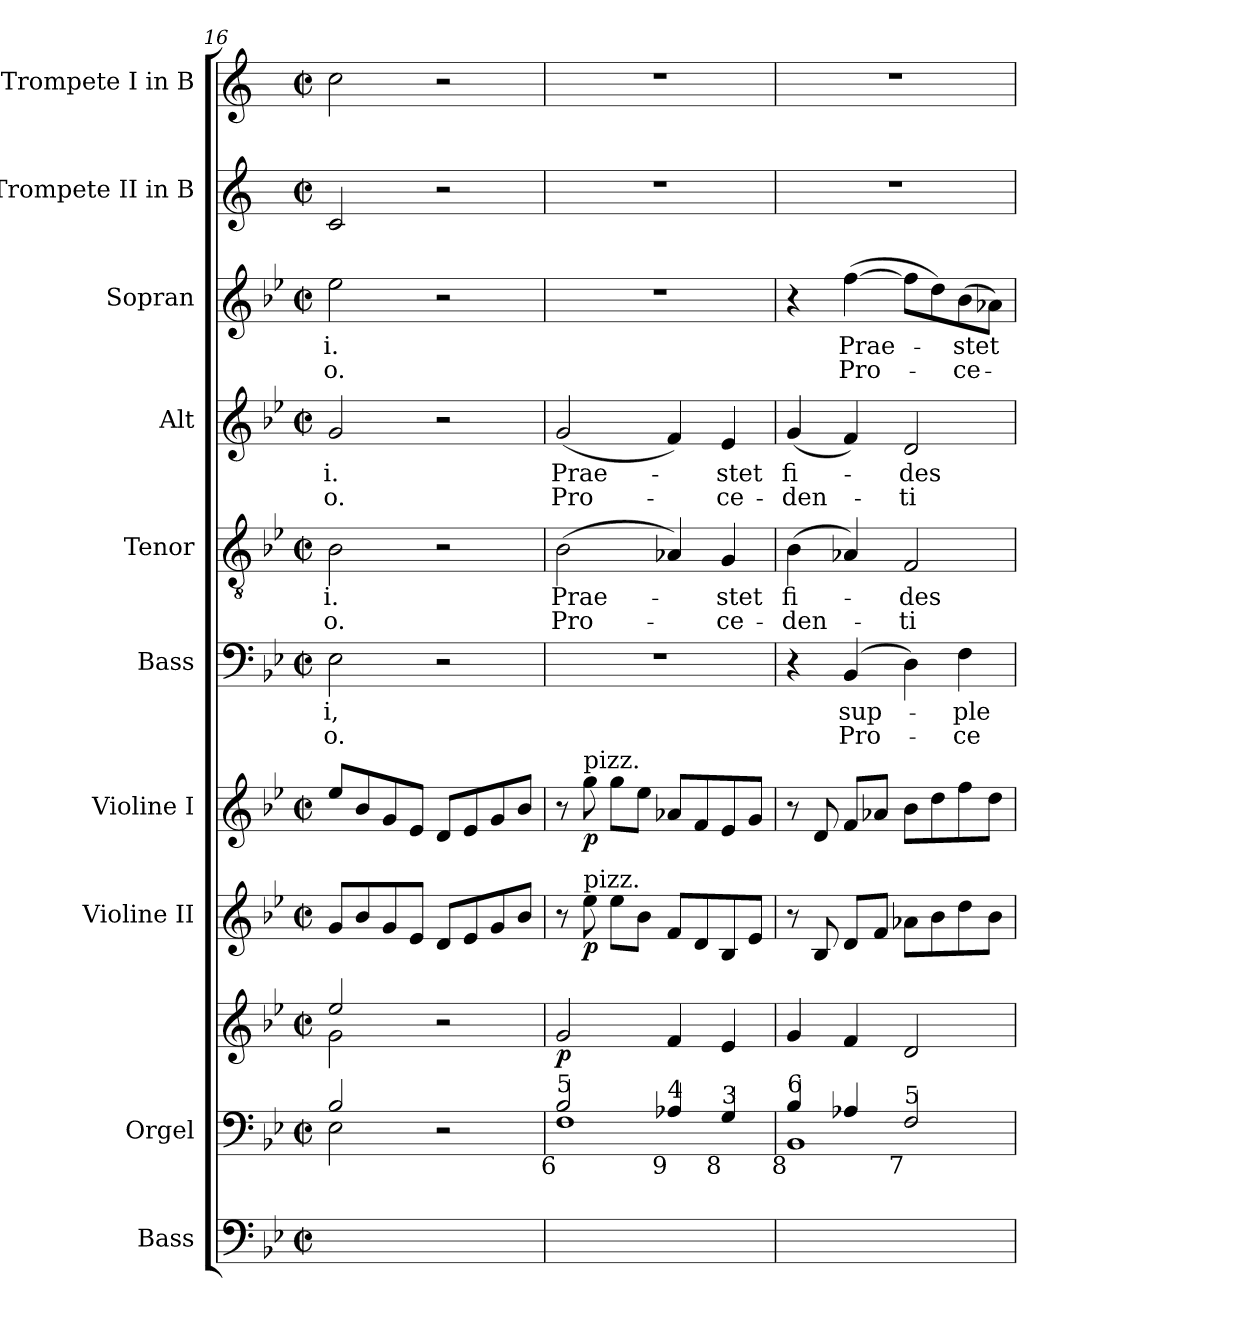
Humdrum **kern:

**kern	**kern	**kern	**dynam	**kern	**dynam	**kern	**dynam	**kern	**text	**text	**kern	**text	**text	**kern	**text	**text	**kern	**text	**text	**kern	**kern
*part10	*part9	*part9	*part9	*part8	*part8	*part7	*part7	*part6	*part6	*part6	*part5	*part5	*part5	*part4	*part4	*part4	*part3	*part3	*part3	*part2	*part1
*staff11	*staff10	*staff9	*staff9/10	*staff8	*staff8	*staff7	*staff7	*staff6	*staff6	*staff6	*staff5	*staff5	*staff5	*staff4	*staff4	*staff4	*staff3	*staff3	*staff3	*staff2	*staff1
*I"Bass	*I"Orgel	*	*	*I"Violine II	*	*I"Violine I	*	*I"Bass	*	*	*I"Tenor	*	*	*I"Alt	*	*	*I"Sopran	*	*	*I"Trompete II in B	*I"Trompete I in B
*I'Bs.	*I'Org.	*	*	*I'Vl. II	*	*I'Vl. I	*	*I'B.	*	*	*I'T.	*	*	*I'A.	*	*	*I'S.	*	*	*I'Trp.	*I'Trp.
*clefF4	*clefF4	*clefG2	*	*clefG2	*	*clefG2	*	*clefF4	*	*	*clefGv2	*	*	*clefG2	*	*	*clefG2	*	*	*clefG2	*clefG2
*ITrd7c12	*	*	*	*	*	*	*	*	*	*	*ITrd7c12	*	*	*	*	*	*	*	*	*ITrd1c2	*ITrd1c2
*k[b-e-]	*k[b-e-]	*k[b-e-]	*	*k[b-e-]	*	*k[b-e-]	*	*k[b-e-]	*	*	*k[b-e-]	*	*	*k[b-e-]	*	*	*k[b-e-]	*	*	*k[b-e-]	*k[b-e-]
*B-:	*B-:	*B-:	*	*B-:	*	*B-:	*	*B-:	*	*	*B-:	*	*	*B-:	*	*	*B-:	*	*	*B-:	*B-:
*M2/2	*M2/2	*M2/2	*	*M2/2	*	*M2/2	*	*M2/2	*	*	*M2/2	*	*	*M2/2	*	*	*M2/2	*	*	*M2/2	*M2/2
*met(c|)	*met(c|)	*met(c|)	*	*met(c|)	*	*met(c|)	*	*met(c|)	*	*	*met(c|)	*	*	*met(c|)	*	*	*met(c|)	*	*	*met(c|)	*met(c|)
=16	=16	=16	=16	=16	=16	=16	=16	=16	=16	=16	=16	=16	=16	=16	=16	=16	=16	=16	=16	=16	=16
*	*^	*^	*	*	*	*	*	*	*	*	*	*	*	*	*	*	*	*	*	*	*
!	!	!	!	!	!	!	!	!	!	!	!LO:LY:b:color=#000000	!LO:LY:b:color=#000000	!	!	!	!	!	!	!	!	!	!	!
!	!	!	!	!	!	!	!	!	!	!	!	!	!	!LO:LY:b:color=#000000	!LO:LY:b:color=#000000	!	!	!	!	!	!	!	!
!	!	!	!	!	!	!	!	!	!	!	!	!	!	!	!	!	!LO:LY:b:color=#000000	!LO:LY:b:color=#000000	!	!	!	!	!
!	!	!	!	!	!	!	!	!	!	!	!	!	!	!	!	!	!	!	!	!LO:LY:b:color=#000000	!LO:LY:b:color=#000000	!	!
2EE-i\yy	2B-i/	2E-i\	2ee-i/	2gi\	.	8gi/L	.	8ee-i/L	.	2E-i\	-i,	-o.	2BB-i\	-i.	-o.	2gi/	-i.	-o.	2ee-i\	-i.	-o.	2B-i/	2b-i\
.	.	.	.	.	.	8b-i/	.	8b-i/	.	.	.	.	.	.	.	.	.	.	.	.	.	.	.
.	.	.	.	.	.	8gi/	.	8gi/	.	.	.	.	.	.	.	.	.	.	.	.	.	.	.
.	.	.	.	.	.	8e-i/J	.	8e-i/J	.	.	.	.	.	.	.	.	.	.	.	.	.	.	.
2ryy	2r	2ryy	2r	2ryy	.	8di/L	.	8di/L	.	2r	.	.	2r	.	.	2r	.	.	2r	.	.	2r	2r
.	.	.	.	.	.	8e-i/	.	8e-i/	.	.	.	.	.	.	.	.	.	.	.	.	.	.	.
.	.	.	.	.	.	8gi/	.	8gi/	.	.	.	.	.	.	.	.	.	.	.	.	.	.	.
.	.	.	.	.	.	8b-i/J	.	8b-i/J	.	.	.	.	.	.	.	.	.	.	.	.	.	.	.
*	*	*	*v	*v	*	*	*	*	*	*	*	*	*	*	*	*	*	*	*	*	*	*	*
=17	=17	=17	=17	=17	=17	=17	=17	=17	=17	=17	=17	=17	=17	=17	=17	=17	=17	=17	=17	=17	=17	=17
!	!	!	!	!	!	!	!	!	!	!	!	!	!LO:LY:b:color=#000000	!LO:LY:b:color=#000000	!	!	!	!	!	!	!	!
!	!LO:TX:b:rj:t=6	!	!	!	!	!	!	!	!	!	!	!	!	!	!	!	!	!	!	!	!	!
!	!LO:TX:t=5	!	!	!	!	!	!	!	!	!	!	!	!	!	!	!	!	!	!	!	!	!
!	!	!	!	!	!	!	!	!	!	!	!	!	!	!	!	!LO:LY:b:color=#000000	!LO:LY:b:color=#000000	!	!	!	!	!
1EE-iyy	2B-i/	1Fi	2gi/	p	8r	.	8r	.	1r	.	.	(2BB-i\	Prae-	Pro-	(2gi/	Prae-	Pro-	1r	.	.	1r	1r
!	!	!	!	!	!	!	!LO:TX:a:t=pizz.	!	!	!	!	!	!	!	!	!	!	!	!	!	!	!
!	!	!	!	!	!LO:TX:a:t=pizz.	!	!	!	!	!	!	!	!	!	!	!	!	!	!	!	!	!
.	.	.	.	.	8ee-i\	p	8ggi\	p	.	.	.	.	.	.	.	.	.	.	.	.	.	.
.	.	.	.	.	8ee-i\L	.	8ggi\L	.	.	.	.	.	.	.	.	.	.	.	.	.	.	.
.	.	.	.	.	8b-i\J	.	8ee-i\J	.	.	.	.	.	.	.	.	.	.	.	.	.	.	.
!	!LO:TX:b:rj:t=9	!	!	!	!	!	!	!	!	!	!	!	!	!	!	!	!	!	!	!	!	!
!	!LO:TX:t=4	!	!	!	!	!	!	!	!	!	!	!	!	!	!	!	!	!	!	!	!	!
.	4A-Xi/	.	4fi/	.	8fi/L	.	8a-Xi/L	.	.	.	.	4AA-Xi/)	.	.	4fi/)	.	.	.	.	.	.	.
.	.	.	.	.	8di/	.	8fi/	.	.	.	.	.	.	.	.	.	.	.	.	.	.	.
!	!	!	!	!	!	!	!	!	!	!	!	!	!LO:LY:b:color=#000000	!LO:LY:b:color=#000000	!	!	!	!	!	!	!	!
!	!LO:TX:b:rj:t=8	!	!	!	!	!	!	!	!	!	!	!	!	!	!	!	!	!	!	!	!	!
!	!LO:TX:t=3	!	!	!	!	!	!	!	!	!	!	!	!	!	!	!	!	!	!	!	!	!
!	!	!	!	!	!	!	!	!	!	!	!	!	!	!	!	!LO:LY:b:color=#000000	!LO:LY:b:color=#000000	!	!	!	!	!
.	4Gi/	.	4e-i/	.	8B-i/	.	8e-i/	.	.	.	.	4GGi/	-stet	-ce-	4e-i/	-stet	-ce-	.	.	.	.	.
.	.	.	.	.	8e-i/J	.	8gi/J	.	.	.	.	.	.	.	.	.	.	.	.	.	.	.
=18	=18	=18	=18	=18	=18	=18	=18	=18	=18	=18	=18	=18	=18	=18	=18	=18	=18	=18	=18	=18	=18	=18
!	!	!	!	!	!	!	!	!	!	!	!	!	!LO:LY:b:color=#000000	!LO:LY:b:color=#000000	!	!	!	!	!	!	!	!
!	!LO:TX:b:rj:t=8	!	!	!	!	!	!	!	!	!	!	!	!	!	!	!	!	!	!	!	!	!
!	!LO:TX:t=6	!	!	!	!	!	!	!	!	!	!	!	!	!	!	!	!	!	!	!	!	!
!	!	!	!	!	!	!	!	!	!	!	!	!	!	!	!	!LO:LY:b:color=#000000	!LO:LY:b:color=#000000	!	!	!	!	!
1BBB-iyy	4B-i/	1BB-i	4gi/	.	8r	.	8r	.	4r	.	.	(4BB-i\	fi-	-den-	(4gi/	fi-	-den-	4r	.	.	1r	1r
.	.	.	.	.	8B-i/	.	8di/	.	.	.	.	.	.	.	.	.	.	.	.	.	.	.
!	!	!	!	!	!	!	!	!	!	!LO:LY:b:color=#000000	!LO:LY:b:color=#000000	!	!	!	!	!	!	!	!	!	!	!
!	!	!	!	!	!	!	!	!	!	!	!	!	!	!	!	!	!	!	!LO:LY:b:color=#000000	!LO:LY:b:color=#000000	!	!
.	4A-Xi/	.	4fi/	.	8di/L	.	8fi/L	.	(4BB-i/	sup-	Pro-	4AA-Xi/)	.	.	4fi/)	.	.	([4ffi\	Prae-	Pro-	.	.
.	.	.	.	.	8fi/J	.	8a-Xi/J	.	.	.	.	.	.	.	.	.	.	.	.	.	.	.
!	!	!	!	!	!	!	!	!	!	!	!	!	!LO:LY:b:color=#000000	!LO:LY:b:color=#000000	!	!	!	!	!	!	!	!
!	!LO:TX:b:rj:t=7	!	!	!	!	!	!	!	!	!	!	!	!	!	!	!	!	!	!	!	!	!
!	!LO:TX:t=5	!	!	!	!	!	!	!	!	!	!	!	!	!	!	!	!	!	!	!	!	!
!	!	!	!	!	!	!	!	!	!	!	!	!	!	!	!	!LO:LY:b:color=#000000	!LO:LY:b:color=#000000	!	!	!	!	!
.	2Fi/	.	2di/	.	8a-Xi\L	.	8b-i\L	.	4Di\)	.	.	2FFi/	-des	-ti	2di/	-des	-ti	8ffi\L]	.	.	.	.
.	.	.	.	.	8b-i\	.	8ddi\	.	.	.	.	.	.	.	.	.	.	8ddi\)	.	.	.	.
!	!	!	!	!	!	!	!	!	!	!LO:LY:b:color=#000000	!LO:LY:b:color=#000000	!	!	!	!	!	!	!	!	!	!	!
!	!	!	!	!	!	!	!	!	!	!	!	!	!	!	!	!	!	!	!LO:LY:b:color=#000000	!LO:LY:b:color=#000000	!	!
.	.	.	.	.	8ddi\	.	8ffi\	.	4Fi\	-ple-	-ce-	.	.	.	.	.	.	(8b-i\	-stet	-ce-	.	.
.	.	.	.	.	8b-i\J	.	8ddi\J	.	.	.	.	.	.	.	.	.	.	8a-Xi\J)	.	.	.	.
*	*v	*v	*	*	*	*	*	*	*	*	*	*	*	*	*	*	*	*	*	*	*	*
=	=	=	=	=	=	=	=	=	=	=	=	=	=	=	=	=	=	=	=	=	=
*-	*-	*-	*-	*-	*-	*-	*-	*-	*-	*-	*-	*-	*-	*-	*-	*-	*-	*-	*-	*-	*-
